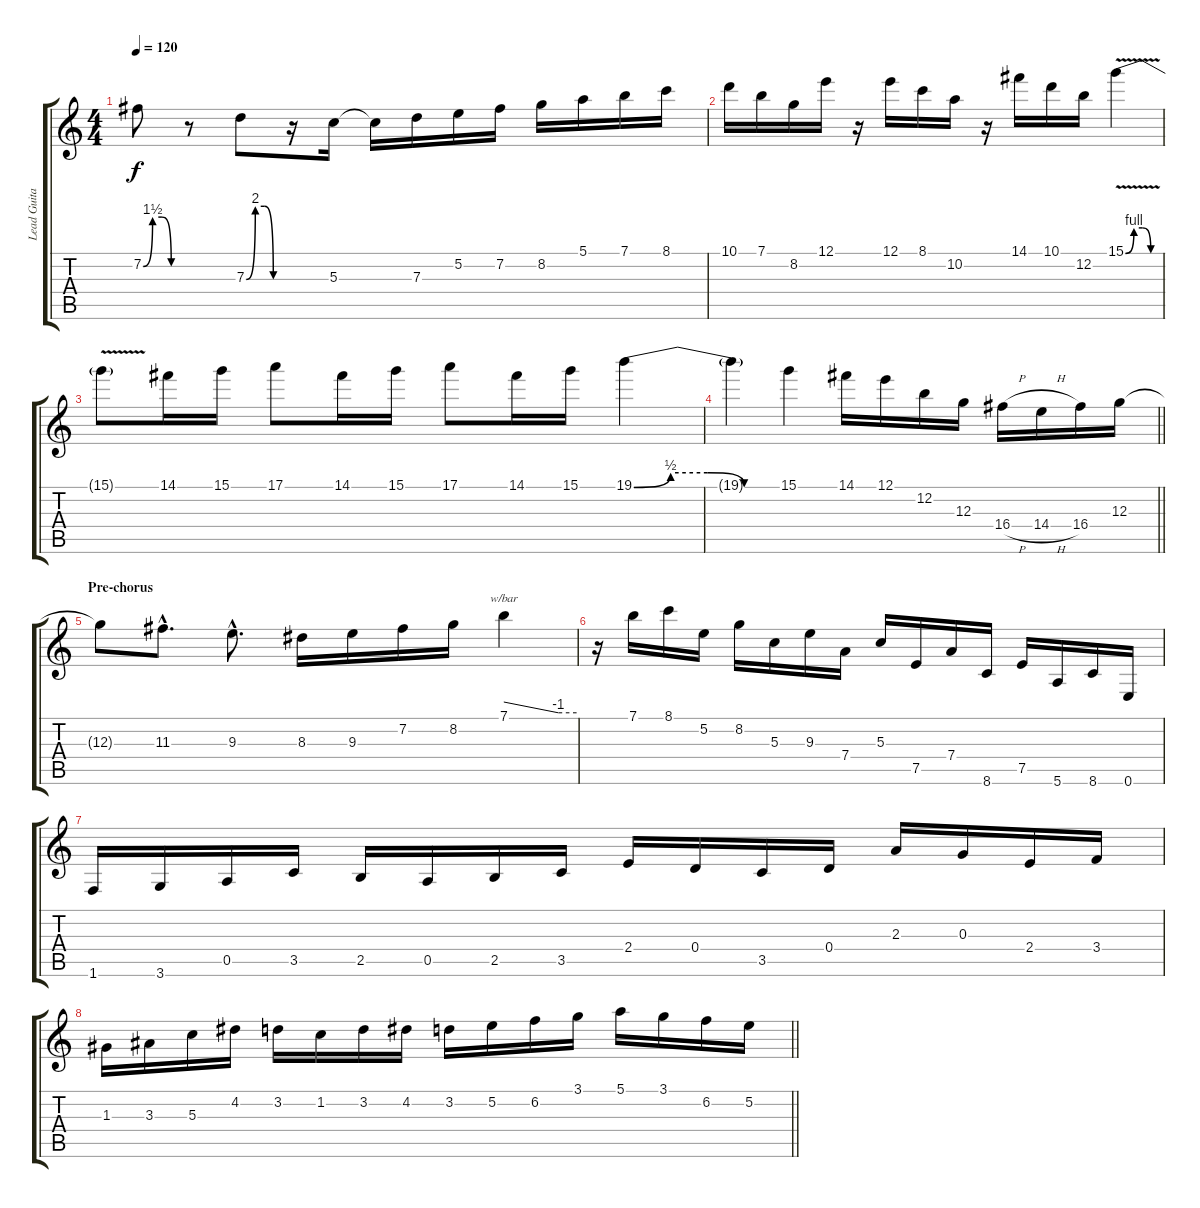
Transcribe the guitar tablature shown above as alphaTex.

\track ("Lead Guitar" "Lead Guita") {instrument overdrivenguitar}
\staff {score tabs}
\tuning (E4 B3 G3 D3 A2 E2) {hide}
\ts (4 4)
\tempo 120
\clef g2
\ks c
7.2{be (custom 0 0 15 6 30 6 45 0 60 0)}.8{dy f} r.8 7.3{be (custom 0 0 15 8 30 8 45 0 60 0)}.8 r.16 5.3.16 5.3{t}.16 7.3.16 5.2.16 7.2.16 8.2.16 5.1.16 7.1.16 8.1.16 |
10.1.16 7.1.16 8.2.16 12.1.16 r.16 12.1.16 8.1.16 10.2.16 r.16 14.1.16 10.1.16 12.2.16 15.1{be (custom 0 0 15 4 30 4 45 0 60 0) v}.4 |
15.1{t}.8 14.1.16 15.1.16 17.1.8 14.1.16 15.1.16 17.1.8 14.1.16 15.1.16 19.1{be (custom 0 0 15 2 30 2 45 0 60 0)}.4 |
\barLineRight lightlight
19.1{t}.4 15.1.4 14.1.16 12.1.16 12.2.16 12.3.16 16.4{h}.16 14.4{h}.16 16.4.16 12.3.16 |
\section ("" "Pre-chorus")
12.3{t}.8 11.3{hac}.8{d} 9.3{hac}.8{d} 8.3.16 9.3.16 7.2.16 8.2.16 7.1.4{tbe (custom default 0 0 45 -4 60 -4)} |
r.16 7.1.16 8.1.16 5.2.16 8.2.16 5.3.16 9.3.16 7.4.16 5.3.16 7.5.16 7.4.16 8.6.16 7.5.16 5.6.16 8.6.16 0.6.16 |
1.6.16 3.6.16 0.5.16 3.5.16 2.5.16 0.5.16 2.5.16 3.5.16 2.4.16 0.4.16 3.5.16 0.4.16 2.3.16 0.3.16 2.4.16 3.4.16 |
\barLineRight lightlight
1.3.16 3.3.16 5.3.16 4.2.16 3.2.16 1.2.16 3.2.16 4.2.16 3.2.16 5.2.16 6.2.16 3.1.16 5.1.16 3.1.16 6.2.16 5.2.16
